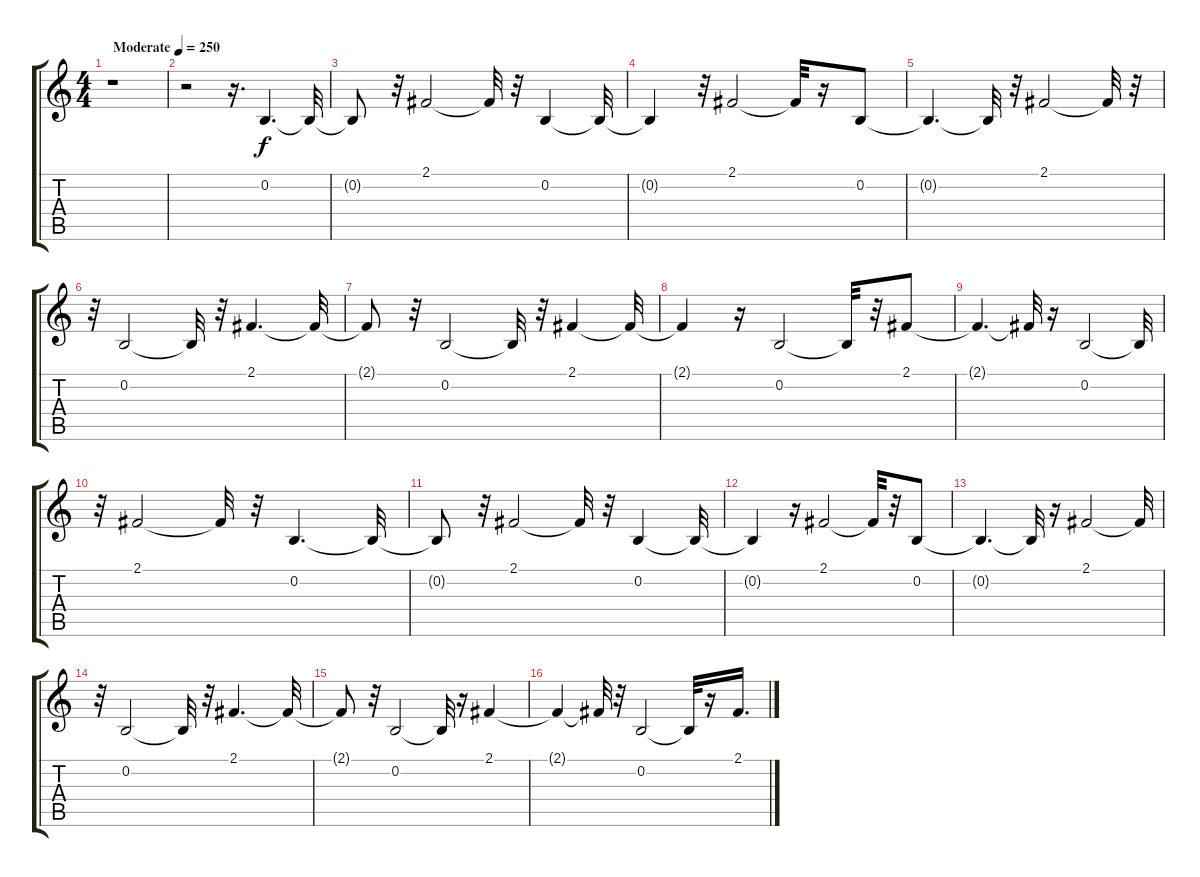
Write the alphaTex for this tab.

\track "" {instrument orchestralharp}
\staff {score tabs}
\tuning (E4 B3 G3 D3 A2 E2) {hide}
\ts (4 4)
\tempo (250 "Moderate")
\clef g2
\ks c
r.1{dy f instrument orchestralharp} |
r.2 r.16{d} 0.2.4{d} 0.2{t}.32 |
0.2{t}.8 r.32 2.1.2 2.1{t}.32 r.32 0.2.4 0.2{t}.32 |
0.2{t}.4 r.32 2.1.2 2.1{t}.32 r.16 0.2.8 |
0.2{t}.4{d} 0.2{t}.32 r.32 2.1.2 2.1{t}.32 r.32 |
r.32 0.2.2 0.2{t}.32 r.32 2.1.4{d} 2.1{t}.32 |
2.1{t}.8 r.32 0.2.2 0.2{t}.32 r.32 2.1.4 2.1{t}.32 |
2.1{t}.4 r.16 0.2.2 0.2{t}.32 r.32 2.1.8 |
2.1{t}.4{d} 2.1{t}.32 r.16 0.2.2 0.2{t}.32 |
r.32 2.1.2 2.1{t}.32 r.32 0.2.4{d} 0.2{t}.32 |
0.2{t}.8 r.32 2.1.2 2.1{t}.32 r.32 0.2.4 0.2{t}.32 |
0.2{t}.4 r.16 2.1.2 2.1{t}.32 r.32 0.2.8 |
0.2{t}.4{d} 0.2{t}.32 r.16 2.1.2 2.1{t}.32 |
r.32 0.2.2 0.2{t}.32 r.32 2.1.4{d} 2.1{t}.32 |
2.1{t}.8 r.32 0.2.2 0.2{t}.32 r.16 2.1.4 |
2.1{t}.4 2.1{t}.32 r.32 0.2.2 0.2{t}.32 r.16 2.1.16{d}
